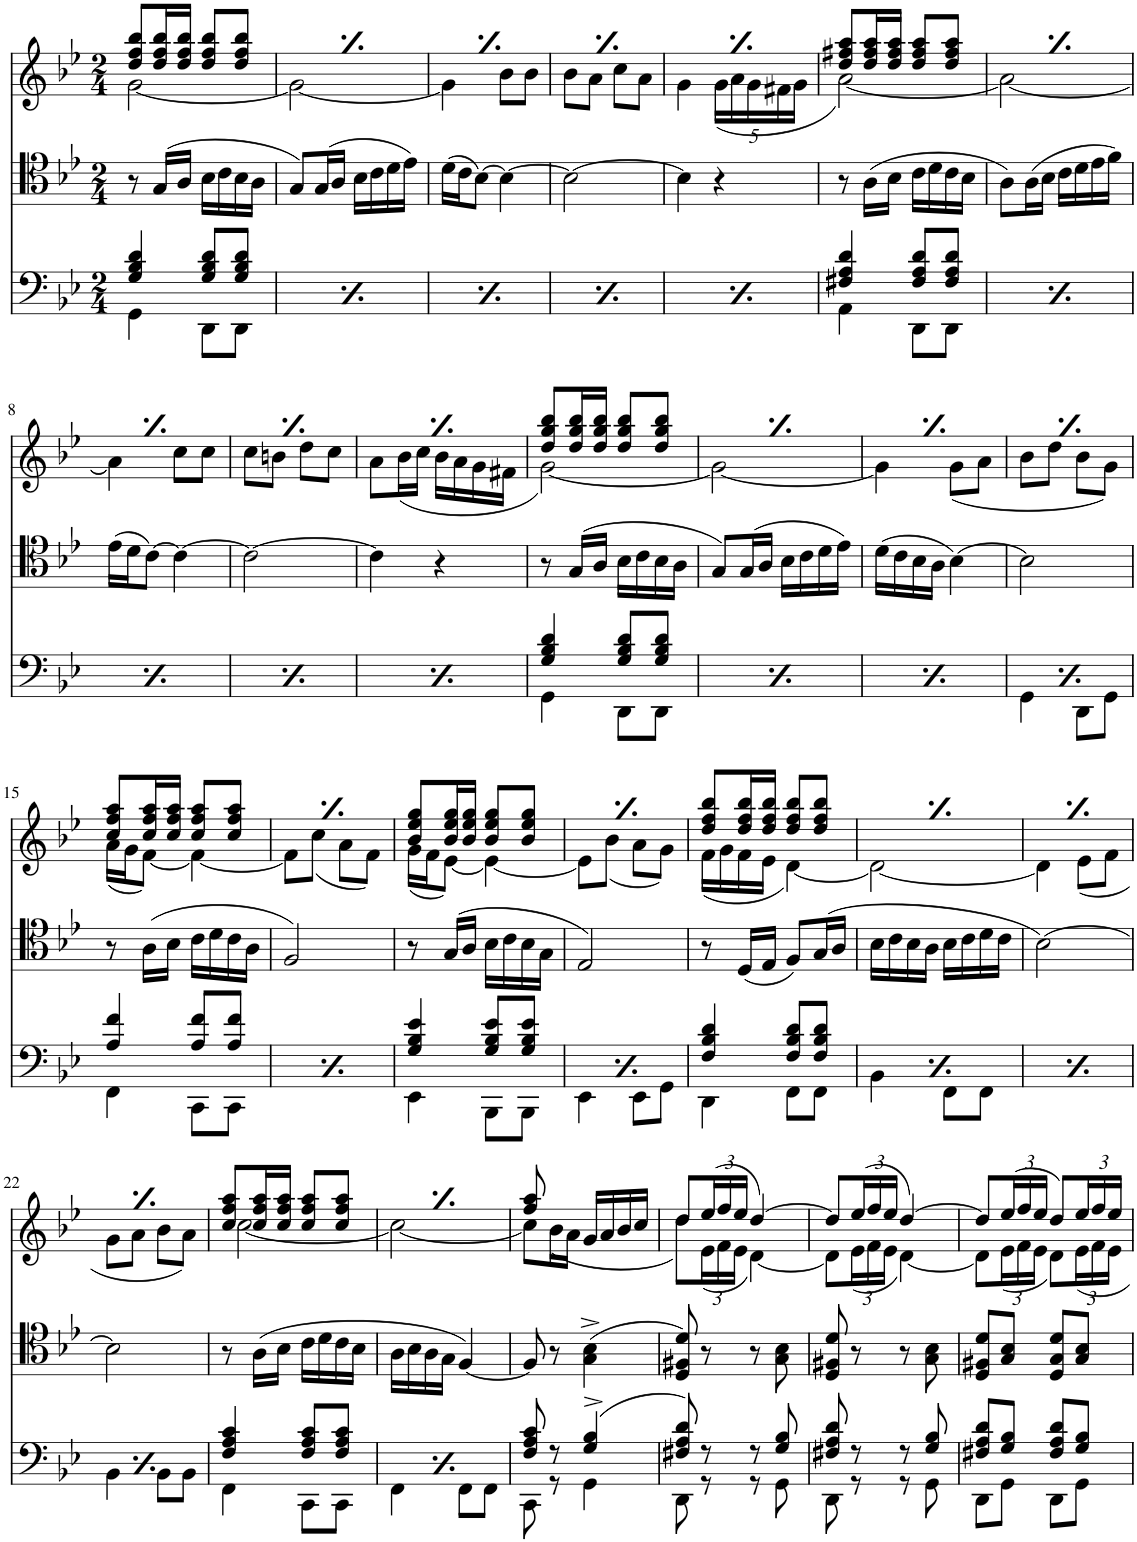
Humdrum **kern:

**kern	**kern	**kern
*part1	*part1	*part1
*staff3	*staff2	*staff1
*I"Piano	*	*
*I'Pno.	*	*
*clefF4	*clefC4	*clefG2
*k[b-e-]	*k[b-e-]	*k[b-e-]
*M2/4	*M2/4	*M2/4
=1	=1	=1
*^	*	*^
4GG\	4G/ 4B-/ 4d/	8r	8dd/ 8ff/ 8bb-/L	[2g\
.	.	16G/LL	16dd/ 16ff/ 16bb-/L	.
.	.	16A/JJ	16dd/ 16ff/ 16bb-/JJ	.
8DD\L	8G/ 8B-/ 8d/L	16B-\LL	8dd/ 8ff/ 8bb-/L	.
.	.	16c\	.	.
8DD\J	8G/ 8B-/ 8d/J	16B-\	8dd/ 8ff/ 8bb-/J	.
.	.	16A\JJ	.	.
=2	=2	=2	=2	=2
4GG\	4G/ 4B-/ 4d/	8G/L	8dd/ 8ff/ 8bb-/L	[2g\
.	.	16G/L	16dd/ 16ff/ 16bb-/L	.
.	.	16A/JJ	16dd/ 16ff/ 16bb-/JJ	.
8DD\L	8G/ 8B-/ 8d/L	16B-\LL	8dd/ 8ff/ 8bb-/L	.
.	.	16c\	.	.
8DD\J	8G/ 8B-/ 8d/J	16d\	8dd/ 8ff/ 8bb-/J	.
.	.	16e-\JJ	.	.
=3	=3	=3	=3	=3
4GG\	4G/ 4B-/ 4d/	16d\LL	8dd/ 8ff/ 8bb-/L	[2g\
.	.	16c\J	.	.
.	.	[8B-\J	16dd/ 16ff/ 16bb-/L	.
.	.	.	16dd/ 16ff/ 16bb-/JJ	.
8DD\L	8G/ 8B-/ 8d/L	4B-\_	8dd/ 8ff/ 8bb-/L	.
8DD\J	8G/ 8B-/ 8d/J	.	8dd/ 8ff/ 8bb-/J	.
=4	=4	=4	=4	=4
4GG\	4G/ 4B-/ 4d/	2B-\_	8dd/ 8ff/ 8bb-/L	[2g\
.	.	.	16dd/ 16ff/ 16bb-/L	.
.	.	.	16dd/ 16ff/ 16bb-/JJ	.
8DD\L	8G/ 8B-/ 8d/L	.	8dd/ 8ff/ 8bb-/L	.
8DD\J	8G/ 8B-/ 8d/J	.	8dd/ 8ff/ 8bb-/J	.
=5	=5	=5	=5	=5
4GG\	4G/ 4B-/ 4d/	4B-\]	8dd/ 8ff/ 8bb-/L	[2g\
.	.	.	16dd/ 16ff/ 16bb-/L	.
.	.	.	16dd/ 16ff/ 16bb-/JJ	.
8DD\L	8G/ 8B-/ 8d/L	4r	8dd/ 8ff/ 8bb-/L	.
8DD\J	8G/ 8B-/ 8d/J	.	8dd/ 8ff/ 8bb-/J	.
=6	=6	=6	=6	=6
4AA\	4F#X/ 4A/ 4d/	8r	8dd/ 8ff#X/ 8aa/L	([2a\
.	.	16A\LL	16dd/ 16ff#/ 16aa/L	.
.	.	16B-\JJ	16dd/ 16ff#/ 16aa/JJ	.
8DD\L	8F#/ 8A/ 8d/L	16c\LL	8dd/ 8ff#/ 8aa/L	.
.	.	16d\	.	.
8DD\J	8F#/ 8A/ 8d/J	16c\	8dd/ 8ff#/ 8aa/J	.
.	.	16B-\JJ	.	.
=7	=7	=7	=7	=7
4AA\	4F#X/ 4A/ 4d/	8A\L	8dd/ 8ff#X/ 8aa/L	([2a\
.	.	16A\L	16dd/ 16ff#/ 16aa/L	.
.	.	16B-\JJ	16dd/ 16ff#/ 16aa/JJ	.
8DD\L	8F#/ 8A/ 8d/L	16c\LL	8dd/ 8ff#/ 8aa/L	.
.	.	16d\	.	.
8DD\J	8F#/ 8A/ 8d/J	16e-\	8dd/ 8ff#/ 8aa/J	.
.	.	16f\JJ	.	.
!!LO:LB:g=z	!!
=8	=8	=8	=8	=8
4AA\	4F#X/ 4A/ 4d/	16e-\LL	8dd/ 8ff#X/ 8aa/L	([2a\
.	.	16d\J	.	.
.	.	[8c\J	16dd/ 16ff#/ 16aa/L	.
.	.	.	16dd/ 16ff#/ 16aa/JJ	.
8DD\L	8F#/ 8A/ 8d/L	4c\_	8dd/ 8ff#/ 8aa/L	.
8DD\J	8F#/ 8A/ 8d/J	.	8dd/ 8ff#/ 8aa/J	.
=9	=9	=9	=9	=9
4AA\	4F#X/ 4A/ 4d/	2c\_	8dd/ 8ff#X/ 8aa/L	([2a\
.	.	.	16dd/ 16ff#/ 16aa/L	.
.	.	.	16dd/ 16ff#/ 16aa/JJ	.
8DD\L	8F#/ 8A/ 8d/L	.	8dd/ 8ff#/ 8aa/L	.
8DD\J	8F#/ 8A/ 8d/J	.	8dd/ 8ff#/ 8aa/J	.
=10	=10	=10	=10	=10
4AA\	4F#X/ 4A/ 4d/	4c\]	8dd/ 8ff#X/ 8aa/L	([2a\
.	.	.	16dd/ 16ff#/ 16aa/L	.
.	.	.	16dd/ 16ff#/ 16aa/JJ	.
8DD\L	8F#/ 8A/ 8d/L	4r	8dd/ 8ff#/ 8aa/L	.
8DD\J	8F#/ 8A/ 8d/J	.	8dd/ 8ff#/ 8aa/J	.
=11	=11	=11	=11	=11
4GG\	4G/ 4B-/ 4d/	8r	8dd/ 8gg/ 8bb-/L	([2g\
.	.	16G/LL	16dd/ 16gg/ 16bb-/L	.
.	.	16A/JJ	16dd/ 16gg/ 16bb-/JJ	.
8DD\L	8G/ 8B-/ 8d/L	16B-\LL	8dd/ 8gg/ 8bb-/L	.
.	.	16c\	.	.
8DD\J	8G/ 8B-/ 8d/J	16B-\	8dd/ 8gg/ 8bb-/J	.
.	.	16A\JJ	.	.
=12	=12	=12	=12	=12
4GG\	4G/ 4B-/ 4d/	8G/L	8dd/ 8gg/ 8bb-/L	([2g\
.	.	16G/L	16dd/ 16gg/ 16bb-/L	.
.	.	16A/JJ	16dd/ 16gg/ 16bb-/JJ	.
8DD\L	8G/ 8B-/ 8d/L	16B-\LL	8dd/ 8gg/ 8bb-/L	.
.	.	16c\	.	.
8DD\J	8G/ 8B-/ 8d/J	16d\	8dd/ 8gg/ 8bb-/J	.
.	.	16e-\JJ	.	.
=13	=13	=13	=13	=13
4GG\	4G/ 4B-/ 4d/	16d\LL	8dd/ 8gg/ 8bb-/L	([2g\
.	.	16c\	.	.
.	.	16B-\	16dd/ 16gg/ 16bb-/L	.
.	.	16A\JJ	16dd/ 16gg/ 16bb-/JJ	.
8DD\L	8G/ 8B-/ 8d/L	[4B-\	8dd/ 8gg/ 8bb-/L	.
8DD\J	8G/ 8B-/ 8d/J	.	8dd/ 8gg/ 8bb-/J	.
=14	=14	=14	=14	=14
4GG\	4G/ 4B-/ 4d/	2B-\]	8dd/ 8gg/ 8bb-/L	([2g\
.	.	.	16dd/ 16gg/ 16bb-/L	.
.	.	.	16dd/ 16gg/ 16bb-/JJ	.
8DD\L	8G/ 8B-/ 8d/L	.	8dd/ 8gg/ 8bb-/L	.
8DD\J	8G/ 8B-/ 8d/J	.	8dd/ 8gg/ 8bb-/J	.
!!LO:LB:g=z	!!
=15	=15	=15	=15	=15
4FF\	4A/ 4f/	8r	8cc/ 8ff/ 8aa/L	(16a\LL
.	.	.	.	16g\J
.	.	16A\LL	16cc/ 16ff/ 16aa/L	[8f\J)
.	.	16B-\JJ	16cc/ 16ff/ 16aa/JJ	.
8CC\L	8A/ 8f/L	16c\LL	8cc/ 8ff/ 8aa/L	4f\_
.	.	16d\	.	.
8CC\J	8A/ 8f/J	16c\	8cc/ 8ff/ 8aa/J	.
.	.	16A\JJ	.	.
=16	=16	=16	=16	=16
4FF\	4A/ 4f/	2F/	8cc/ 8ff/ 8aa/L	(16a\LL
.	.	.	.	16g\J
.	.	.	16cc/ 16ff/ 16aa/L	[8f\J)
.	.	.	16cc/ 16ff/ 16aa/JJ	.
8CC\L	8A/ 8f/L	.	8cc/ 8ff/ 8aa/L	4f\_
8CC\J	8A/ 8f/J	.	8cc/ 8ff/ 8aa/J	.
=17	=17	=17	=17	=17
4EE-\	4G/ 4B-/ 4e-/	8r	8b-/ 8ee-/ 8gg/L	(16g\LL
.	.	.	.	16f\J
.	.	16G/LL	16b-/ 16ee-/ 16gg/L	[8e-\J)
.	.	16A/JJ	16b-/ 16ee-/ 16gg/JJ	.
8BBB-\L	8G/ 8B-/ 8e-/L	16B-\LL	8b-/ 8ee-/ 8gg/L	4e-\_
.	.	16c\	.	.
8BBB-\J	8G/ 8B-/ 8e-/J	16B-\	8b-/ 8ee-/ 8gg/J	.
.	.	16G\JJ	.	.
=18	=18	=18	=18	=18
4EE-\	4G/ 4B-/ 4e-/	2E-/	8b-/ 8ee-/ 8gg/L	(16g\LL
.	.	.	.	16f\J
.	.	.	16b-/ 16ee-/ 16gg/L	[8e-\J)
.	.	.	16b-/ 16ee-/ 16gg/JJ	.
8BBB-\L	8G/ 8B-/ 8e-/L	.	8b-/ 8ee-/ 8gg/L	4e-\_
8BBB-\J	8G/ 8B-/ 8e-/J	.	8b-/ 8ee-/ 8gg/J	.
=19	=19	=19	=19	=19
4DD\	4F/ 4B-/ 4d/	8r	8dd/ 8ff/ 8bb-/L	(16f\LL
.	.	.	.	16g\
.	.	16D/LL	16dd/ 16ff/ 16bb-/L	16f\
.	.	16E-/JJ	16dd/ 16ff/ 16bb-/JJ	16e-\JJ
8FF\L	8F/ 8B-/ 8d/L	8F/L	8dd/ 8ff/ 8bb-/L	[4d\)
8FF\J	8F/ 8B-/ 8d/J	16G/L	8dd/ 8ff/ 8bb-/J	.
.	.	16A/JJ	.	.
=20	=20	=20	=20	=20
4DD\	4F/ 4B-/ 4d/	16B-\LL	8dd/ 8ff/ 8bb-/L	(16f\LL
.	.	16c\	.	16g\
.	.	16B-\	16dd/ 16ff/ 16bb-/L	16f\
.	.	16A\JJ	16dd/ 16ff/ 16bb-/JJ	16e-\JJ
8FF\L	8F/ 8B-/ 8d/L	16B-\LL	8dd/ 8ff/ 8bb-/L	[4d\)
.	.	16c\	.	.
8FF\J	8F/ 8B-/ 8d/J	16d\	8dd/ 8ff/ 8bb-/J	.
.	.	16c\JJ	.	.
=21	=21	=21	=21	=21
4DD\	4F/ 4B-/ 4d/	[2B-\	8dd/ 8ff/ 8bb-/L	(16f\LL
.	.	.	.	16g\
.	.	.	16dd/ 16ff/ 16bb-/L	16f\
.	.	.	16dd/ 16ff/ 16bb-/JJ	16e-\JJ
8FF\L	8F/ 8B-/ 8d/L	.	8dd/ 8ff/ 8bb-/L	[4d\)
8FF\J	8F/ 8B-/ 8d/J	.	8dd/ 8ff/ 8bb-/J	.
!!LO:LB:g=z	!!
=22	=22	=22	=22	=22
4DD\	4F/ 4B-/ 4d/	2B-\]	8dd/ 8ff/ 8bb-/L	(16f\LL
.	.	.	.	16g\
.	.	.	16dd/ 16ff/ 16bb-/L	16f\
.	.	.	16dd/ 16ff/ 16bb-/JJ	16e-\JJ
8FF\L	8F/ 8B-/ 8d/L	.	8dd/ 8ff/ 8bb-/L	[4d\)
8FF\J	8F/ 8B-/ 8d/J	.	8dd/ 8ff/ 8bb-/J	.
=23	=23	=23	=23	=23
4FF\	4F/ 4A/ 4c/	8r	8cc/ 8ff/ 8aa/L	[2cc\
.	.	16A\LL	16cc/ 16ff/ 16aa/L	.
.	.	16B-\JJ	16cc/ 16ff/ 16aa/JJ	.
8CC\L	8F/ 8A/ 8c/L	16c\LL	8cc/ 8ff/ 8aa/L	.
.	.	16d\	.	.
8CC\J	8F/ 8A/ 8c/J	16c\	8cc/ 8ff/ 8aa/J	.
.	.	16B-\JJ	.	.
=24	=24	=24	=24	=24
4FF\	4F/ 4A/ 4c/	16A\LL	8cc/ 8ff/ 8aa/L	[2cc\
.	.	16B-\	.	.
.	.	16A\	16cc/ 16ff/ 16aa/L	.
.	.	16G\JJ	16cc/ 16ff/ 16aa/JJ	.
8CC\L	8F/ 8A/ 8c/L	[4F/	8cc/ 8ff/ 8aa/L	.
8CC\J	8F/ 8A/ 8c/J	.	8cc/ 8ff/ 8aa/J	.
=25	=25	=25	=25	=25
8CC\	8F/ 8A/ 8c/	8F/]	8cc\L]	8ff/ 8aa/
8r	8r	8r	(16b-\L	8ryy
.	.	.	16a\JJ	.
4GG\	4G/^ 4B-/^	4G\^ 4B-\^	16g/LL	4ryy
.	.	.	16a/	.
.	.	.	16b-/	.
.	.	.	16cc/JJ	.
=26	=26	=26	=26	=26
8DD\	8F#X/ 8A/ 8d/	8D/ 8F#X/ 8d/	8dd/L	8dd\L)
*	*	*	*Xbrackettup	*
8r	8r	8r	(24ee-/L	(24e-\L
.	.	.	24ff/	24f\
.	.	.	24ee-/JJ	24e-\JJ
8r	8r	8r	[4dd/)	[4d\)
8GG\	8G/ 8B-/	8G\ 8B-\	.	.
=27	=27	=27	=27	=27
8DD\	8F#X/ 8A/ 8d/	8D/ 8F#X/ 8d/	8dd/L]	8d\L]
8r	8r	8r	(24ee-/L	(24e-\L
.	.	.	24ff/	24f\
.	.	.	24ee-/JJ	24e-\JJ
8r	8r	8r	[4dd/)	[4d\)
8GG\	8G/ 8B-/	8G\ 8B-\	.	.
=28	=28	=28	=28	=28
8DD\L	8F#X/ 8A/ 8d/L	8D/ 8F#X/ 8d/L	8dd/L]	8d\L]
8GG\J	8G/ 8B-/J	8G/ 8B-/J	(24ee-/L	(24e-\L
.	.	.	24ff/	24f\
.	.	.	24ee-/JJ	24e-\JJ
8DD\L	8F#/ 8A/ 8d/L	8D/ 8G/ 8d/L	8dd/L)	8d\L)
8GG\J	8G/ 8B-/J	8G/ 8B-/J	24ee-/L	24e-\L
.	.	.	24ff/	24f\
.	.	.	24ee-/JJ	24e-\JJ
*v	*v	*	*v	*v
=	=	=
*-	*-	*-
